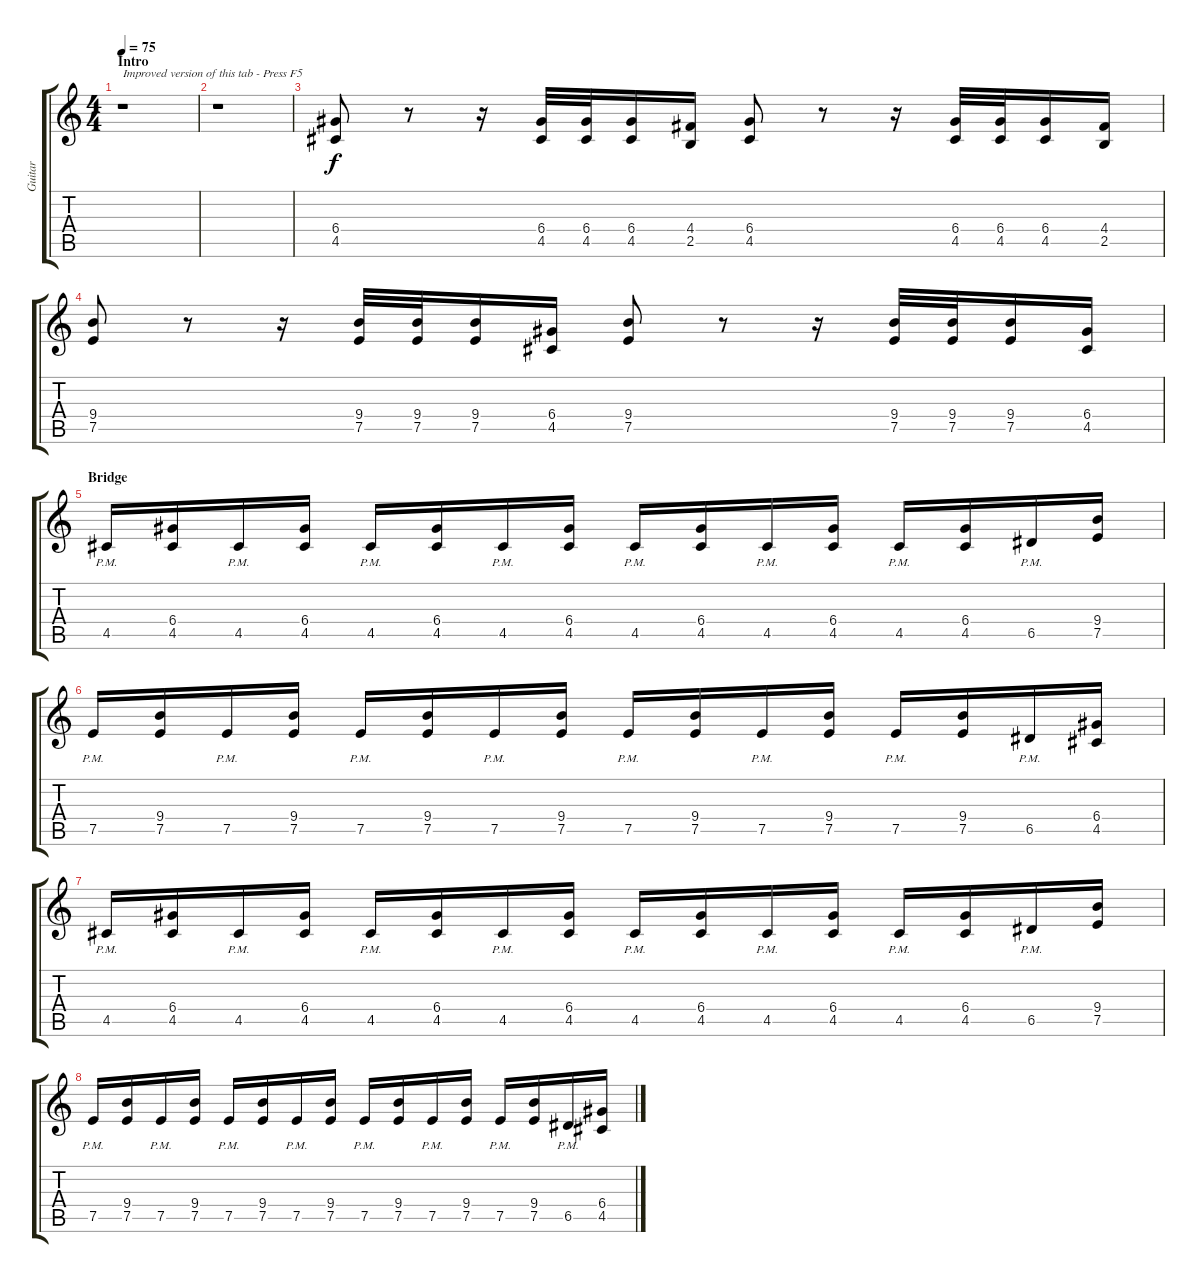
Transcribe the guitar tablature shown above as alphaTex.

\track ("Guitar" "Guitar") {instrument distortionguitar}
\staff {score tabs}
\tuning (E4 B3 G3 D3 A2 E2) {hide}
\ts (4 4)
\section ("" "Intro")
\tempo 75
\clef g2
\ks c
r.1{txt "Improved version of this tab - Press F5" dy f instrument distortionguitar} |
r.1 |
(6.4 4.5).8 r.8 r.16 (6.4 4.5).32 (6.4 4.5).32 (6.4 4.5).16 (4.4 2.5).16 (6.4 4.5).8 r.8 r.16 (6.4 4.5).32 (6.4 4.5).32 (6.4 4.5).16 (4.4 2.5).16 |
(9.4 7.5).8 r.8 r.16 (9.4 7.5).32 (9.4 7.5).32 (9.4 7.5).16 (6.4 4.5).16 (9.4 7.5).8 r.8 r.16 (9.4 7.5).32 (9.4 7.5).32 (9.4 7.5).16 (6.4 4.5).16 |
\section ("" "Bridge")
4.5{pm}.16 (6.4 4.5).16 4.5{pm}.16 (6.4 4.5).16 4.5{pm}.16 (6.4 4.5).16 4.5{pm}.16 (6.4 4.5).16 4.5{pm}.16 (6.4 4.5).16 4.5{pm}.16 (6.4 4.5).16 4.5{pm}.16 (6.4 4.5).16 6.5{pm}.16 (9.4 7.5).16 |
7.5{pm}.16 (9.4 7.5).16 7.5{pm}.16 (9.4 7.5).16 7.5{pm}.16 (9.4 7.5).16 7.5{pm}.16 (9.4 7.5).16 7.5{pm}.16 (9.4 7.5).16 7.5{pm}.16 (9.4 7.5).16 7.5{pm}.16 (9.4 7.5).16 6.5{pm}.16 (6.4 4.5).16 |
4.5{pm}.16 (6.4 4.5).16 4.5{pm}.16 (6.4 4.5).16 4.5{pm}.16 (6.4 4.5).16 4.5{pm}.16 (6.4 4.5).16 4.5{pm}.16 (6.4 4.5).16 4.5{pm}.16 (6.4 4.5).16 4.5{pm}.16 (6.4 4.5).16 6.5{pm}.16 (9.4 7.5).16 |
7.5{pm}.16 (9.4 7.5).16 7.5{pm}.16 (9.4 7.5).16 7.5{pm}.16 (9.4 7.5).16 7.5{pm}.16 (9.4 7.5).16 7.5{pm}.16 (9.4 7.5).16 7.5{pm}.16 (9.4 7.5).16 7.5{pm}.16 (9.4 7.5).16 6.5{pm}.16 (6.4 4.5).16
